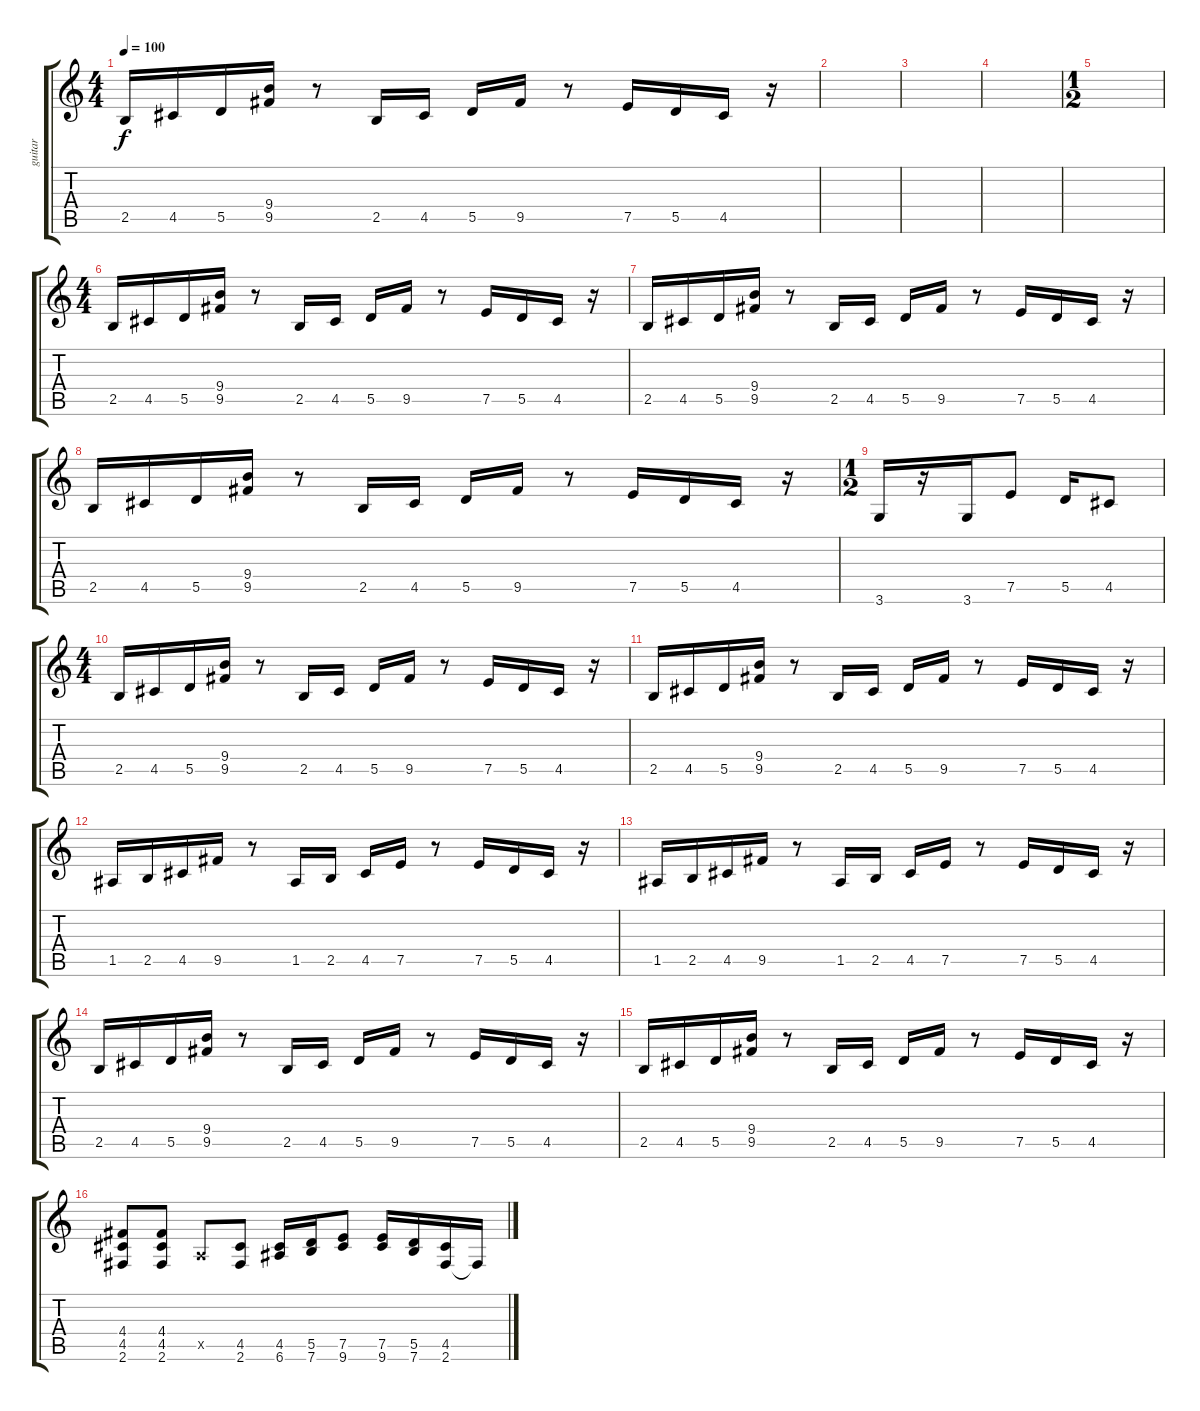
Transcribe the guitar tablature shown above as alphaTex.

\track ("guitar" "guitar") {instrument acousticguitarsteel}
\staff {score tabs}
\tuning (E4 B3 G3 D3 A2 E2) {hide}
\ts (4 4)
\tempo 100
\clef g2
\ks c
2.5.16{dy f} 4.5.16 5.5.16 (9.4 9.5).16 r.8 2.5.16 4.5.16 5.5.16 9.5.16 r.8 7.5.16 5.5.16 4.5.16 r.16 |
|
|
|
\ts (1 2)
|
\ts (4 4)
2.5.16 4.5.16 5.5.16 (9.4 9.5).16 r.8 2.5.16 4.5.16 5.5.16 9.5.16 r.8 7.5.16 5.5.16 4.5.16 r.16 |
2.5.16 4.5.16 5.5.16 (9.4 9.5).16 r.8 2.5.16 4.5.16 5.5.16 9.5.16 r.8 7.5.16 5.5.16 4.5.16 r.16 |
2.5.16 4.5.16 5.5.16 (9.4 9.5).16 r.8 2.5.16 4.5.16 5.5.16 9.5.16 r.8 7.5.16 5.5.16 4.5.16 r.16 |
\ts (1 2)
3.6.16 r.16 3.6.16 7.5.8 5.5.16 4.5.8 |
\ts (4 4)
2.5.16 4.5.16 5.5.16 (9.4 9.5).16 r.8 2.5.16 4.5.16 5.5.16 9.5.16 r.8 7.5.16 5.5.16 4.5.16 r.16 |
2.5.16 4.5.16 5.5.16 (9.4 9.5).16 r.8 2.5.16 4.5.16 5.5.16 9.5.16 r.8 7.5.16 5.5.16 4.5.16 r.16 |
1.5.16 2.5.16 4.5.16 9.5.16 r.8 1.5.16 2.5.16 4.5.16 7.5.16 r.8 7.5.16 5.5.16 4.5.16 r.16 |
1.5.16 2.5.16 4.5.16 9.5.16 r.8 1.5.16 2.5.16 4.5.16 7.5.16 r.8 7.5.16 5.5.16 4.5.16 r.16 |
2.5.16 4.5.16 5.5.16 (9.4 9.5).16 r.8 2.5.16 4.5.16 5.5.16 9.5.16 r.8 7.5.16 5.5.16 4.5.16 r.16 |
2.5.16 4.5.16 5.5.16 (9.4 9.5).16 r.8 2.5.16 4.5.16 5.5.16 9.5.16 r.8 7.5.16 5.5.16 4.5.16 r.16 |
(4.4 4.5 2.6).8 (4.4 4.5 2.6).8 0.5{x}.8 (4.5 2.6).8 (4.5 6.6).16 (5.5 7.6).16 (7.5 9.6).8 (7.5 9.6).16 (5.5 7.6).16 (4.5 2.6).16 2.6{t}.16
